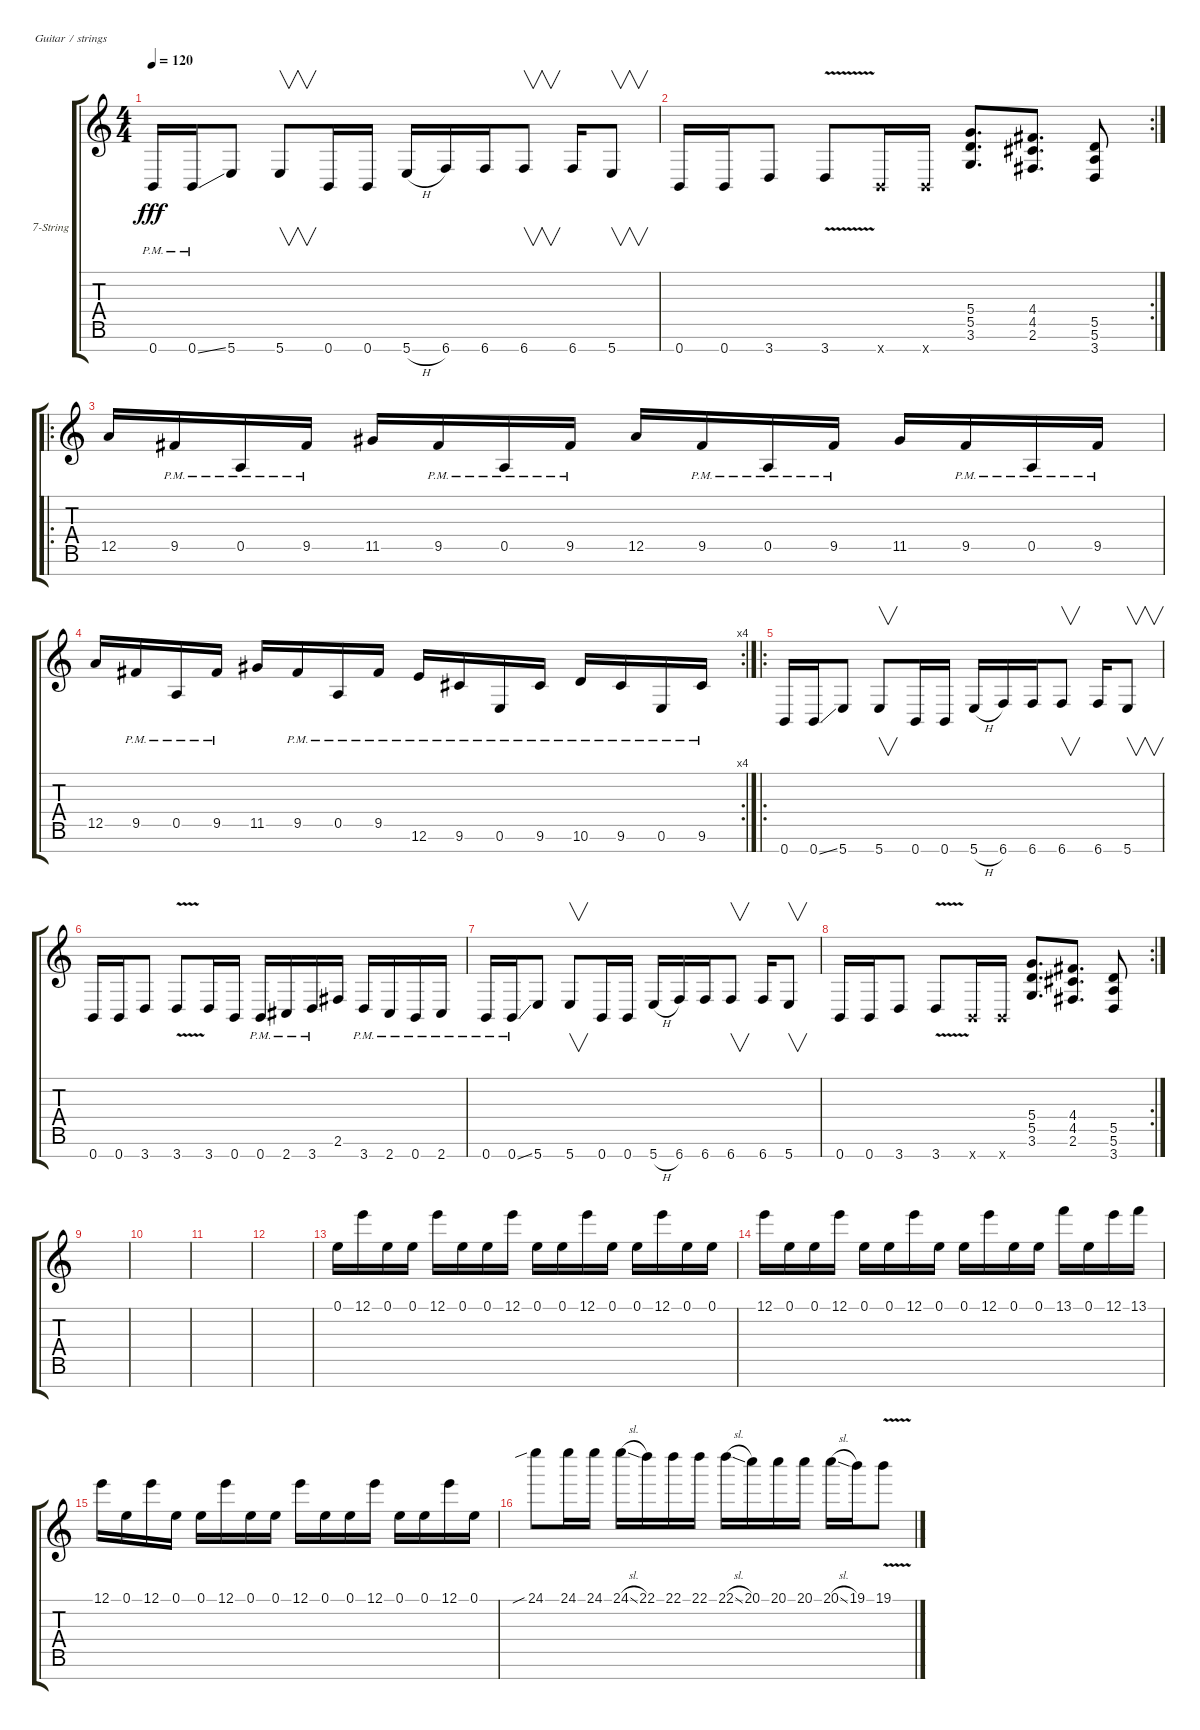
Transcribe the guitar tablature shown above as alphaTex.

\bracketExtendMode groupsimilarinstruments
\firstSystemTrackNameOrientation horizontal
\otherSystemsTrackNameOrientation horizontal
\track ("Lead Guitar" "7-String") {instrument distortionguitar}
\staff {score tabs}
\tuning (E4 B3 G3 D3 A2 E2 B1)
\ts (4 4)
\tempo 120
\clef g2
\scale
0.509736
\ks c
0.7{pm}.16{dy fff} 0.7{ss pm}.16 5.7.8 5.7.8{v} 0.7.16 0.7.16 5.7{h}.16 6.7.16 6.7.16 6.7.8{v} 6.7.16 5.7.8{v} |
\rc 2
\scale
0.49025 0.7.16 0.7.16 3.7.8 3.7{v}.8 0.7{x}.16 0.7{x}.16 (3.6 5.5 5.4).8{d} (2.6 4.5 4.4).8{d} (3.7 5.6 5.5).8 |
\ro
\scale
0.500076 12.5.16 9.5{pm}.16 0.5{pm}.16 9.5{pm}.16 11.5.16 9.5{pm}.16 0.5{pm}.16 9.5{pm}.16 12.5.16 9.5{pm}.16 0.5{pm}.16 9.5{pm}.16 11.5.16 9.5{pm}.16 0.5{pm}.16 9.5{pm}.16 |
\rc 4
\scale
0.499555 12.5.16 9.5{pm}.16 0.5{pm}.16 9.5{pm}.16 11.5.16 9.5{pm}.16 0.5{pm}.16 9.5{pm}.16 12.6{pm}.16 9.6{pm}.16 0.6{pm}.16 9.6{pm}.16 10.6{pm}.16 9.6{pm}.16 0.6{pm}.16 9.6{pm}.16 |
\ro
\scale
0.502597 0.7.16 0.7{ss}.16 5.7.8 5.7.8{v} 0.7.16 0.7.16 5.7{h}.16 6.7.16 6.7.16 6.7.8{v} 6.7.16 5.7.8{v} |
\scale
0.497492 0.7.16 0.7.16 3.7.8 3.7{v}.8 3.7.16 0.7.16 0.7{pm}.16 2.7{pm}.16 3.7{pm}.16 2.6.16 3.7{pm}.16 2.7{pm}.16 0.7{pm}.16 2.7{pm}.16 |
\scale
0.50938 0.7{pm}.16 0.7{ss pm}.16 5.7.8 5.7.8{v} 0.7.16 0.7.16 5.7{h}.16 6.7.16 6.7.16 6.7.8{v} 6.7.16 5.7.8{v} |
\rc 2
\scale
0.490711 0.7.16 0.7.16 3.7.8 3.7{v}.8 0.7{x}.16 0.7{x}.16 (3.6 5.5 5.4).8{d} (2.6 4.5 4.4).8{d} (3.7 5.6 5.5).8 |
|
|
|
|
\scale
0.515142 0.1.16 12.1.16 0.1.16 0.1.16 12.1.16 0.1.16 0.1.16 12.1.16 0.1.16 0.1.16 12.1.16 0.1.16 0.1.16 12.1.16 0.1.16 0.1.16 |
\scale
0.484848 12.1.16 0.1.16 0.1.16 12.1.16 0.1.16 0.1.16 12.1.16 0.1.16 0.1.16 12.1.16 0.1.16 0.1.16 13.1.16 0.1.16 12.1.16 13.1.16 |
\scale
0.470905 12.1.16 0.1.16 12.1.16 0.1.16 0.1.16 12.1.16 0.1.16 0.1.16 12.1.16 0.1.16 0.1.16 12.1.16 0.1.16 0.1.16 12.1.16 0.1.16 |
\scale
0.529079 24.1{sib}.8 24.1.16 24.1.16 24.1{sl}.16 22.1.16 22.1.16 22.1.16 22.1{sl}.16 20.1.16 20.1.16 20.1.16 20.1{sl}.16 19.1.16 19.1{v}.8
